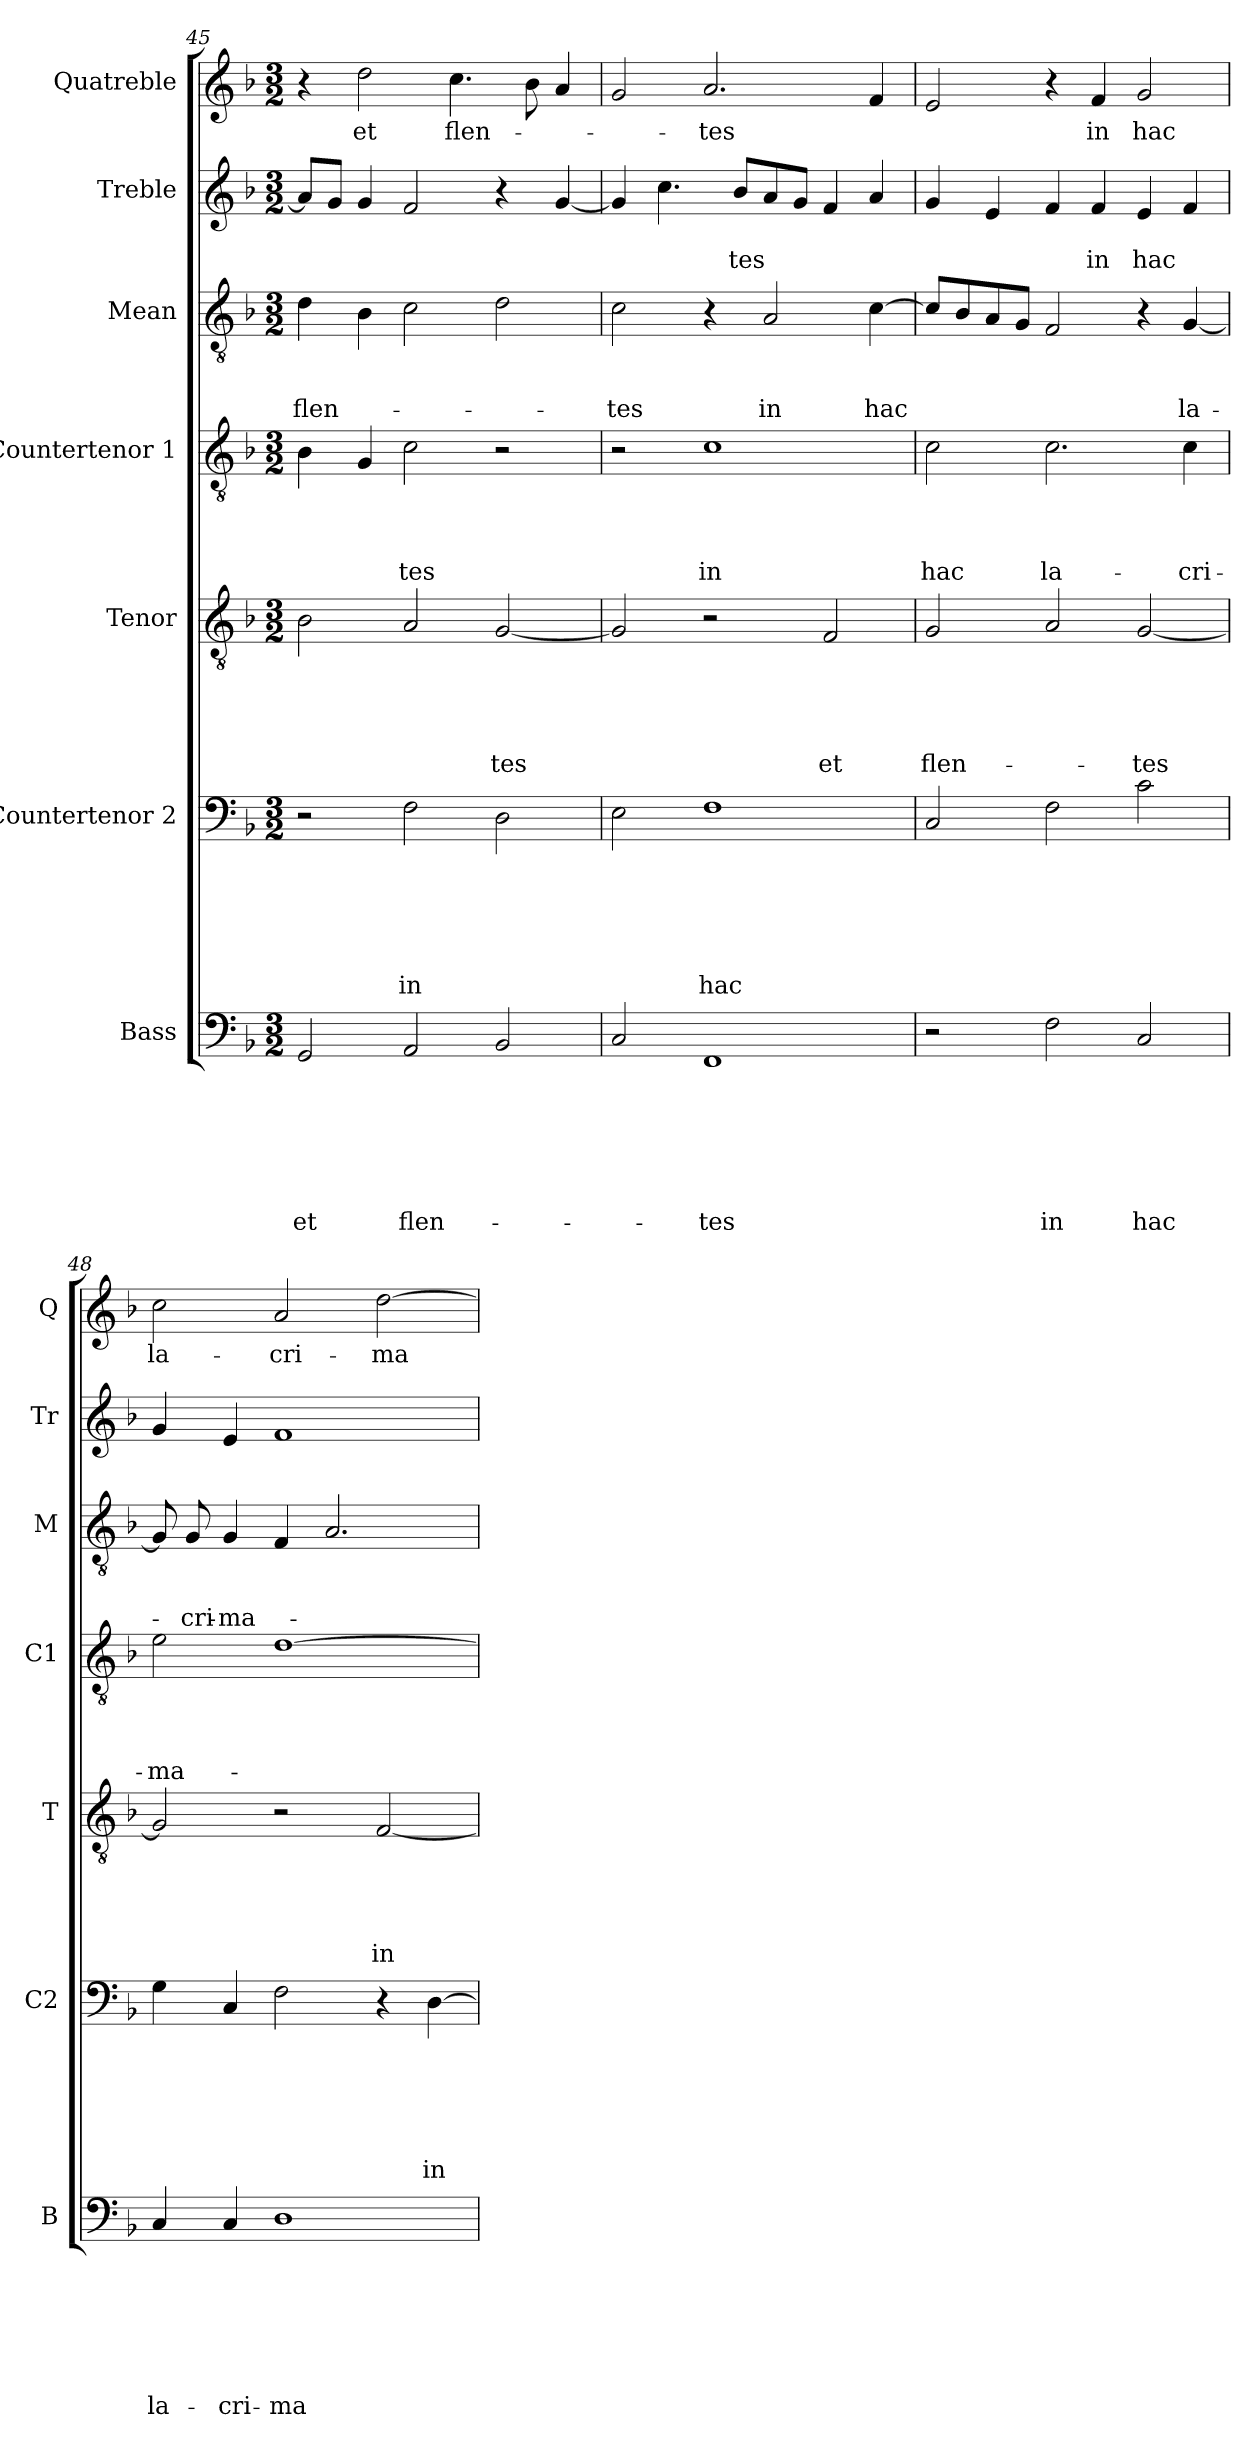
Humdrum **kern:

**kern	**text	**text	**text	**text	**text	**text	**text	**kern	**text	**text	**text	**text	**text	**text	**kern	**text	**text	**text	**text	**text	**kern	**text	**text	**text	**text	**kern	**text	**text	**text	**kern	**text	**text	**kern	**text
*part7	*part7	*part7	*part7	*part7	*part7	*part7	*part7	*part6	*part6	*part6	*part6	*part6	*part6	*part6	*part5	*part5	*part5	*part5	*part5	*part5	*part4	*part4	*part4	*part4	*part4	*part3	*part3	*part3	*part3	*part2	*part2	*part2	*part1	*part1
*staff7	*staff7	*staff7	*staff7	*staff7	*staff7	*staff7	*staff7	*staff6	*staff6	*staff6	*staff6	*staff6	*staff6	*staff6	*staff5	*staff5	*staff5	*staff5	*staff5	*staff5	*staff4	*staff4	*staff4	*staff4	*staff4	*staff3	*staff3	*staff3	*staff3	*staff2	*staff2	*staff2	*staff1	*staff1
*I"Bass	*	*	*	*	*	*	*	*I"Countertenor 2	*	*	*	*	*	*	*I"Tenor	*	*	*	*	*	*I"Countertenor 1	*	*	*	*	*I"Mean	*	*	*	*I"Treble	*	*	*I"Quatreble	*
*I'B	*	*	*	*	*	*	*	*I'C2	*	*	*	*	*	*	*I'T	*	*	*	*	*	*I'C1	*	*	*	*	*I'M	*	*	*	*I'Tr	*	*	*I'Q	*
*clefF4	*	*	*	*	*	*	*	*clefF4	*	*	*	*	*	*	*clefGv2	*	*	*	*	*	*clefGv2	*	*	*	*	*clefGv2	*	*	*	*clefG2	*	*	*clefG2	*
*k[b-]	*	*	*	*	*	*	*	*k[b-]	*	*	*	*	*	*	*k[b-]	*	*	*	*	*	*k[b-]	*	*	*	*	*k[b-]	*	*	*	*k[b-]	*	*	*k[b-]	*
*d:	*	*	*	*	*	*	*	*d:	*	*	*	*	*	*	*d:	*	*	*	*	*	*d:	*	*	*	*	*d:	*	*	*	*d:	*	*	*d:	*
*M3/2	*	*	*	*	*	*	*	*M3/2	*	*	*	*	*	*	*M3/2	*	*	*	*	*	*M3/2	*	*	*	*	*M3/2	*	*	*	*M3/2	*	*	*M3/2	*
=45	=45	=45	=45	=45	=45	=45	=45	=45	=45	=45	=45	=45	=45	=45	=45	=45	=45	=45	=45	=45	=45	=45	=45	=45	=45	=45	=45	=45	=45	=45	=45	=45	=45	=45
2GG/	.	.	.	.	.	.	et	2r	.	.	.	.	.	.	2B-\	.	.	.	.	.	4B-\	.	.	.	.	4d\	.	.	flen-	8a/L]	.	.	4r	.
.	.	.	.	.	.	.	.	.	.	.	.	.	.	.	.	.	.	.	.	.	.	.	.	.	.	.	.	.	.	8g/J	.	.	.	.
.	.	.	.	.	.	.	.	.	.	.	.	.	.	.	.	.	.	.	.	.	4G/	.	.	.	.	4B-\	.	.	.	4g/	.	.	2dd\	et
2AA/	.	.	.	.	.	.	flen-	2F\	.	.	.	.	.	in	2A/	.	.	.	.	.	2c\	.	.	.	-tes	2c\	.	.	.	2f/	.	.	.	.
.	.	.	.	.	.	.	.	.	.	.	.	.	.	.	.	.	.	.	.	.	.	.	.	.	.	.	.	.	.	.	.	.	4.cc\	flen-
2BB-/	.	.	.	.	.	.	.	2D\	.	.	.	.	.	.	[2G/	.	.	.	.	-tes	2r	.	.	.	.	2d\	.	.	.	4r	.	.	.	.
.	.	.	.	.	.	.	.	.	.	.	.	.	.	.	.	.	.	.	.	.	.	.	.	.	.	.	.	.	.	.	.	.	8b-\	.
.	.	.	.	.	.	.	.	.	.	.	.	.	.	.	.	.	.	.	.	.	.	.	.	.	.	.	.	.	.	[4g/	.	.	4a/	.
=46	=46	=46	=46	=46	=46	=46	=46	=46	=46	=46	=46	=46	=46	=46	=46	=46	=46	=46	=46	=46	=46	=46	=46	=46	=46	=46	=46	=46	=46	=46	=46	=46	=46	=46
2C/	.	.	.	.	.	.	.	2E\	.	.	.	.	.	.	2G/]	.	.	.	.	.	2r	.	.	.	.	2c\	.	.	-tes	4g/]	.	.	2g/	.
.	.	.	.	.	.	.	.	.	.	.	.	.	.	.	.	.	.	.	.	.	.	.	.	.	.	.	.	.	.	4.cc\	.	.	.	.
1FF	.	.	.	.	.	.	-tes	1F	.	.	.	.	.	hac	2r	.	.	.	.	.	1c	.	.	.	in	4r	.	.	.	.	.	.	2.a/	-tes
.	.	.	.	.	.	.	.	.	.	.	.	.	.	.	.	.	.	.	.	.	.	.	.	.	.	.	.	.	.	8b-/L	.	-tes	.	.
.	.	.	.	.	.	.	.	.	.	.	.	.	.	.	.	.	.	.	.	.	.	.	.	.	.	2A/	.	.	in	8a/	.	.	.	.
.	.	.	.	.	.	.	.	.	.	.	.	.	.	.	.	.	.	.	.	.	.	.	.	.	.	.	.	.	.	8g/J	.	.	.	.
.	.	.	.	.	.	.	.	.	.	.	.	.	.	.	2F/	.	.	.	.	et	.	.	.	.	.	.	.	.	.	4f/	.	.	.	.
.	.	.	.	.	.	.	.	.	.	.	.	.	.	.	.	.	.	.	.	.	.	.	.	.	.	[4c\	.	.	hac	4a/	.	.	4f/	.
=47	=47	=47	=47	=47	=47	=47	=47	=47	=47	=47	=47	=47	=47	=47	=47	=47	=47	=47	=47	=47	=47	=47	=47	=47	=47	=47	=47	=47	=47	=47	=47	=47	=47	=47
2r	.	.	.	.	.	.	.	2C/	.	.	.	.	.	.	2G/	.	.	.	.	flen-	2c\	.	.	.	hac	8c/L]	.	.	.	4g/	.	.	2e/	.
.	.	.	.	.	.	.	.	.	.	.	.	.	.	.	.	.	.	.	.	.	.	.	.	.	.	8B-/	.	.	.	.	.	.	.	.
.	.	.	.	.	.	.	.	.	.	.	.	.	.	.	.	.	.	.	.	.	.	.	.	.	.	8A/	.	.	.	4e/	.	.	.	.
.	.	.	.	.	.	.	.	.	.	.	.	.	.	.	.	.	.	.	.	.	.	.	.	.	.	8G/J	.	.	.	.	.	.	.	.
2F\	.	.	.	.	.	.	in	2F\	.	.	.	.	.	.	2A/	.	.	.	.	.	2.c\	.	.	.	la-	2F/	.	.	.	4f/	.	.	4r	.
.	.	.	.	.	.	.	.	.	.	.	.	.	.	.	.	.	.	.	.	.	.	.	.	.	.	.	.	.	.	4f/	.	in	4f/	in
2C/	.	.	.	.	.	.	hac	2c\	.	.	.	.	.	.	[2G/	.	.	.	.	-tes	.	.	.	.	.	4r	.	.	.	4e/	.	hac	2g/	hac
.	.	.	.	.	.	.	.	.	.	.	.	.	.	.	.	.	.	.	.	.	4c\	.	.	.	-cri-	[4G/	.	.	la-	4f/	.	.	.	.
!!LO:PB:g=z
=48	=48	=48	=48	=48	=48	=48	=48	=48	=48	=48	=48	=48	=48	=48	=48	=48	=48	=48	=48	=48	=48	=48	=48	=48	=48	=48	=48	=48	=48	=48	=48	=48	=48	=48
4C/	.	.	.	.	.	.	la-	4G\	.	.	.	.	.	.	2G/]	.	.	.	.	.	2e\	.	.	.	-ma-	8G/]	.	.	.	4g/	.	.	2cc\	la-
.	.	.	.	.	.	.	.	.	.	.	.	.	.	.	.	.	.	.	.	.	.	.	.	.	.	8G/	.	.	-cri-	.	.	.	.	.
4C/	.	.	.	.	.	.	-cri-	4C/	.	.	.	.	.	.	.	.	.	.	.	.	.	.	.	.	.	4G/	.	.	-ma-	4e/	.	.	.	.
1D	.	.	.	.	.	.	-ma-	2F\	.	.	.	.	.	.	2r	.	.	.	.	.	[1d	.	.	.	.	4F/	.	.	.	1f	.	.	2a/	-cri-
.	.	.	.	.	.	.	.	.	.	.	.	.	.	.	.	.	.	.	.	.	.	.	.	.	.	2.A/	.	.	.	.	.	.	.	.
.	.	.	.	.	.	.	.	4r	.	.	.	.	.	.	[2F/	.	.	.	.	in	.	.	.	.	.	.	.	.	.	.	.	.	[2dd\	-ma-
.	.	.	.	.	.	.	.	[4D\	.	.	.	.	.	in	.	.	.	.	.	.	.	.	.	.	.	.	.	.	.	.	.	.	.	.
=	=	=	=	=	=	=	=	=	=	=	=	=	=	=	=	=	=	=	=	=	=	=	=	=	=	=	=	=	=	=	=	=	=	=
*-	*-	*-	*-	*-	*-	*-	*-	*-	*-	*-	*-	*-	*-	*-	*-	*-	*-	*-	*-	*-	*-	*-	*-	*-	*-	*-	*-	*-	*-	*-	*-	*-	*-	*-
